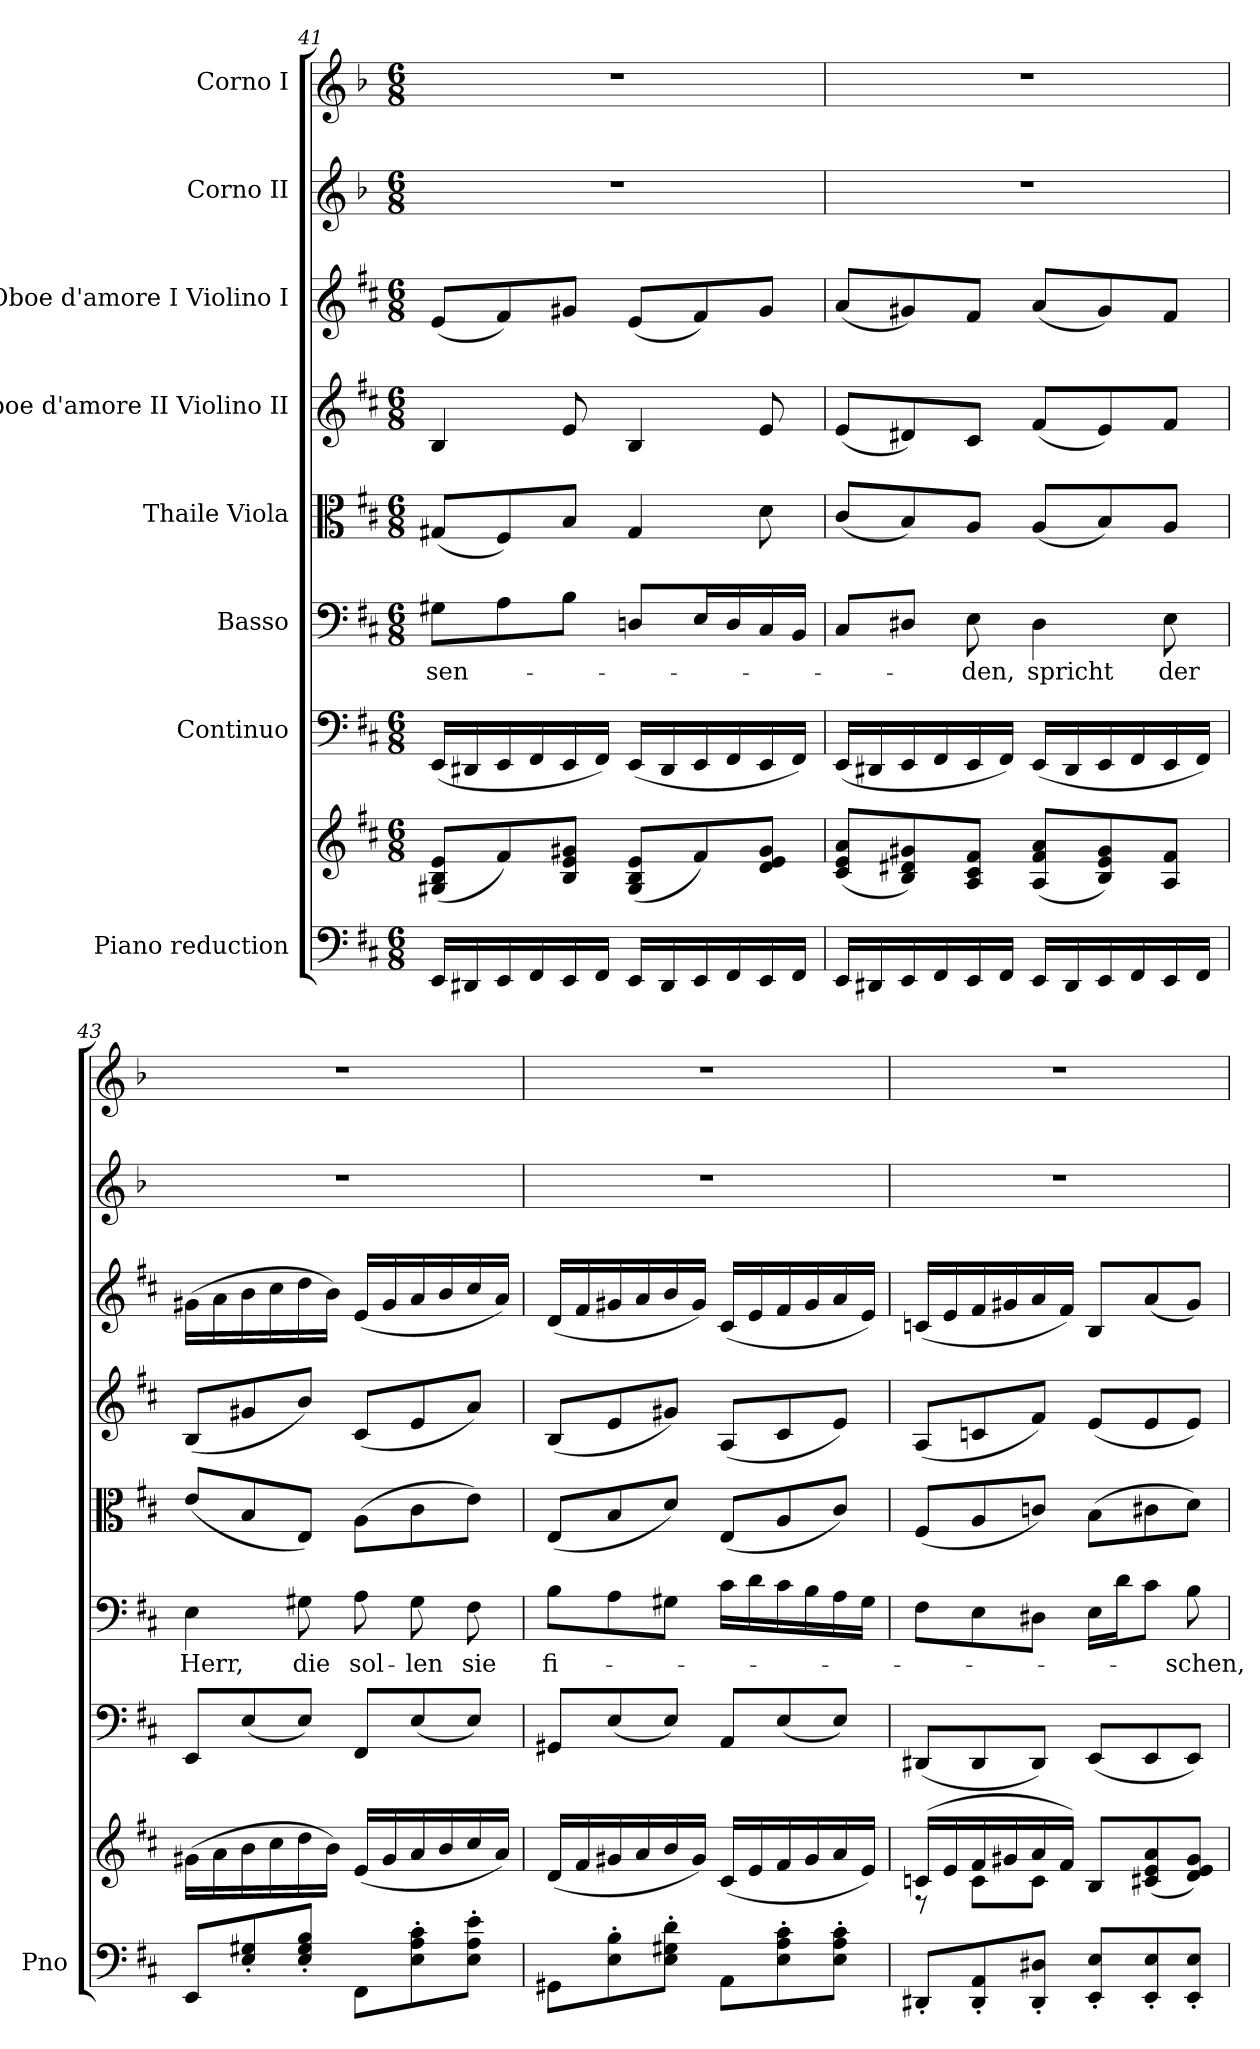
**kern	**kern	**kern	**kern	**text	**kern	**kern	**kern	**kern	**kern
*part8	*part8	*part7	*part6	*part6	*part5	*part4	*part3	*part2	*part1
*staff9	*staff8	*staff7	*staff6	*staff6	*staff5	*staff4	*staff3	*staff2	*staff1
*I"Piano reduction	*	*I"Continuo	*I"Basso	*	*I"Thaile Viola	*I"Oboe d'amore II Violino II	*I"Oboe d'amore I Violino I	*I"Corno II	*I"Corno I
*I'Pno	*	*	*	*	*	*	*	*	*
*clefF4	*clefG2	*clefF4	*clefF4	*	*clefC3	*clefG2	*clefG2	*clefG2	*clefG2
*	*	*	*	*	*	*	*	*ITrd3c5	*ITrd3c5
*k[f#c#]	*k[f#c#]	*k[f#c#]	*k[f#c#]	*	*k[f#c#]	*k[f#c#]	*k[f#c#]	*k[]	*k[]
*M6/8	*M6/8	*M6/8	*M6/8	*	*M6/8	*M6/8	*M6/8	*M6/8	*M6/8
=41	=41	=41	=41	=41	=41	=41	=41	=41	=41
!	!	!	!	!LO:LY:b	!	!	!	!	!
16EE/LL	(8G#X/ 8B/ 8e/L	(16EE/LL	8G#X\L	sen-	(8G#X/L	4B/	(8e/L	2.r	2.r
16DD#X/	.	16DD#X/	.	.	.	.	.	.	.
16EE/	8f#/)	16EE/	8A\	.	8F#/)	.	8f#/)	.	.
16FF#/	.	16FF#/	.	.	.	.	.	.	.
16EE/	8B/ 8e/ 8g#X/J	16EE/	8B\J	.	8B/J	8e/	8g#X/J	.	.
16FF#/JJ	.	16FF#/JJ)	.	.	.	.	.	.	.
16EE/LL	(8G#/ 8B/ 8e/L	(16EE/LL	8Dn/L	.	4G#/	4B/	(8e/L	.	.
16DD#/	.	16DD#/	.	.	.	.	.	.	.
16EE/	8f#/)	16EE/	16E/L	.	.	.	8f#/)	.	.
16FF#/	.	16FF#/	16D/	.	.	.	.	.	.
16EE/	8d/ 8e/ 8g#/J	16EE/	16C#/	.	8d\	8e/	8g#/J	.	.
16FF#/JJ	.	16FF#/JJ)	16BB/JJ	.	.	.	.	.	.
=42	=42	=42	=42	=42	=42	=42	=42	=42	=42
16EE/LL	(8c#/ 8e/ 8a/L	(16EE/LL	8C#/L	.	(8c#/L	(8e/L	(8a/L	2.r	2.r
16DD#X/	.	16DD#X/	.	.	.	.	.	.	.
16EE/	8B/ 8d#X/ 8g#X/)	16EE/	8D#X/J	.	8B/)	8d#X/)	8g#X/)	.	.
16FF#/	.	16FF#/	.	.	.	.	.	.	.
!	!	!	!	!LO:LY:b	!	!	!	!	!
16EE/	8A/ 8c#/ 8f#/J	16EE/	8E\	den,	8A/J	8c#/J	8f#/J	.	.
16FF#/JJ	.	16FF#/JJ)	.	.	.	.	.	.	.
!	!	!	!	!LO:LY:b	!	!	!	!	!
16EE/LL	(8A/ 8f#/ 8a/L	(16EE/LL	4D#\	spricht	(8A/L	(8f#/L	(8a/L	.	.
16DD#/	.	16DD#/	.	.	.	.	.	.	.
16EE/	8B/ 8e/ 8g#/)	16EE/	.	.	8B/)	8e/)	8g#/)	.	.
16FF#/	.	16FF#/	.	.	.	.	.	.	.
!	!	!	!	!LO:LY:b	!	!	!	!	!
16EE/	8A/ 8f#/J	16EE/	8E\	der	8A/J	8f#/J	8f#/J	.	.
16FF#/JJ	.	16FF#/JJ)	.	.	.	.	.	.	.
!!LO:PB:g=z
=43	=43	=43	=43	=43	=43	=43	=43	=43	=43
!	!	!	!	!LO:LY:b	!	!	!	!	!
8EE/L	(16g#X\LL	8EE/L	4E\	Herr,	(8e/L	(8B/L	(16g#X\LL	2.r	2.r
.	16a\	.	.	.	.	.	16a\	.	.
8E/' 8G#X/'	16b\	(8E/	.	.	8B/	8g#X/	16b\	.	.
.	16cc#\	.	.	.	.	.	16cc#\	.	.
!	!	!	!	!LO:LY:b	!	!	!	!	!
8E/' 8G#/' 8B/'J	16dd\	8E/J)	8G#X\	die	8E/J)	8b/J)	16dd\	.	.
.	16b\JJ)	.	.	.	.	.	16b\JJ)	.	.
!	!	!	!	!LO:LY:b	!	!	!	!	!
8FF#\L	(16e/LL	8FF#/L	8A\	sol-	(8A\L	(8c#/L	(16e/LL	.	.
.	16g#/	.	.	.	.	.	16g#/	.	.
!	!	!	!	!LO:LY:b	!	!	!	!	!
8E\' 8A\' 8c#\'	16a/	(8E/	8G#\	-len	8c#\	8e/	16a/	.	.
.	16b/	.	.	.	.	.	16b/	.	.
!	!	!	!	!LO:LY:b	!	!	!	!	!
8E\' 8A\' 8e\'J	16cc#/	8E/J)	8F#\	sie	8e\J)	8a/J)	16cc#/	.	.
.	16a/JJ)	.	.	.	.	.	16a/JJ)	.	.
=44	=44	=44	=44	=44	=44	=44	=44	=44	=44
!	!	!	!	!LO:LY:b	!	!	!	!	!
8GG#X\L	(16d/LL	8GG#X/L	8B\L	fi-	(8E/L	(8B/L	(16d/LL	2.r	2.r
.	16f#/	.	.	.	.	.	16f#/	.	.
8E\' 8B\'	16g#X/	(8E/	8A\	.	8B/	8e/	16g#X/	.	.
.	16a/	.	.	.	.	.	16a/	.	.
8E\' 8G#X\' 8d\'J	16b/	8E/J)	8G#X\J	.	8d/J)	8g#X/J)	16b/	.	.
.	16g#/JJ)	.	.	.	.	.	16g#/JJ)	.	.
8AA\L	(16c#/LL	8AA/L	16c#\LL	.	(8E/L	(8A/L	(16c#/LL	.	.
.	16e/	.	16d\	.	.	.	16e/	.	.
8E\' 8A\' 8c#\'	16f#/	(8E/	16c#\	.	8A/	8c#/	16f#/	.	.
.	16g#/	.	16B\	.	.	.	16g#/	.	.
8E\' 8A\' 8c#\'J	16a/	8E/J)	16A\	.	8c#/J)	8e/J)	16a/	.	.
.	16e/JJ)	.	16G#\JJ	.	.	.	16e/JJ)	.	.
=45	=45	=45	=45	=45	=45	=45	=45	=45	=45
*	*^	*	*	*	*	*	*	*	*
8DD#X'/L	(16cn/LL	8r	(8DD#X/L	8F#\L	.	(8F#/L	(8A/L	(16cn/LL	2.r	2.r
.	16e/	.	.	.	.	.	.	16e/	.	.
8DD#/' 8AA/'	16f#/	8c\L	8DD#/	8E\	.	8A/	8cn/	16f#/	.	.
.	16g#X/	.	.	.	.	.	.	16g#X/	.	.
8DD#/' 8D#X/'J	16a/	8c\J	8DD#/J)	8D#X\J	.	8cn/J)	8f#/J)	16a/	.	.
.	16f#/JJ)	.	.	.	.	.	.	16f#/JJ)	.	.
8EE/' 8E/'L	8B/L	4.ryy	(8EE/L	16E\LL	.	(8B\L	(8e/L	8B/L	.	.
.	.	.	.	16d\J	.	.	.	.	.	.
8EE/' 8E/'	(8c#X/ 8e/ 8a/	.	8EE/	8c#\J	.	8c#X\	8e/	(8a/	.	.
!	!	!	!	!	!LO:LY:b	!	!	!	!	!
8EE/' 8E/'J	8d/ 8e/ 8g#/J)	.	8EE/J)	8B\	schen,	8d\J)	8e/J)	8g#/J)	.	.
*	*v	*v	*	*	*	*	*	*	*	*
=	=	=	=	=	=	=	=	=	=
*-	*-	*-	*-	*-	*-	*-	*-	*-	*-
